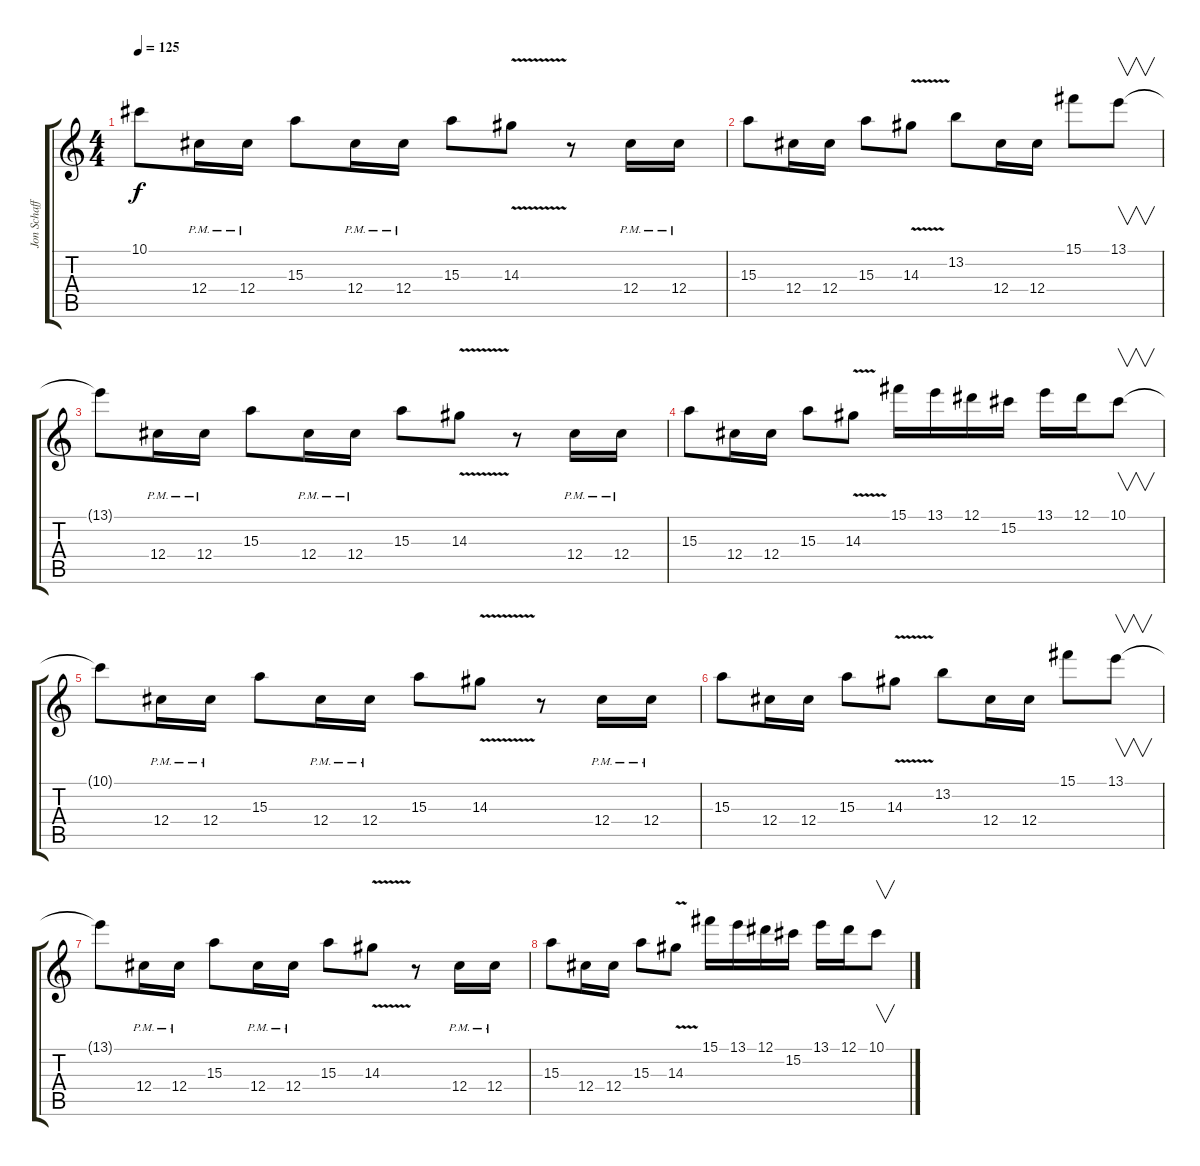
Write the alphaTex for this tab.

\track ("Jon Schaffer ou Jim Morris Lead" "Jon Schaff") {instrument electricguitarmuted}
\staff {score tabs}
\tuning (Eb4 Bb3 Gb3 Db3 Ab2 Eb2) {hide}
\ts (4 4)
\tempo 125
\clef g2
\ks c
10.1{t}.8{dy f} 12.4{pm}.16{balance 0} 12.4{pm}.16 15.3.8 12.4{pm}.16 12.4{pm}.16 15.3.8 14.3{v}.8 r.8 12.4{pm}.16 12.4{pm}.16 |
15.3.8 12.4.16 12.4.16 15.3.8 14.3{v}.8 13.2.8 12.4.16 12.4.16 15.1.8 13.1.8{v} |
13.1{t}.8 12.4{pm}.16{balance 16} 12.4{pm}.16 15.3.8 12.4{pm}.16 12.4{pm}.16 15.3.8 14.3{v}.8 r.8 12.4{pm}.16 12.4{pm}.16 |
15.3.8 12.4.16 12.4.16 15.3.8 14.3{v}.8 15.1.16 13.1.16 12.1.16 15.2.16 13.1.16 12.1.16 10.1.8{v} |
10.1{t}.8 12.4{pm}.16{volume 9 balance 0} 12.4{pm}.16 15.3.8 12.4{pm}.16 12.4{pm}.16 15.3.8 14.3{v}.8 r.8 12.4{pm}.16 12.4{pm}.16 |
15.3.8 12.4.16 12.4.16 15.3.8 14.3{v}.8 13.2.8{volume 7} 12.4.16 12.4.16 15.1.8 13.1.8{v} |
13.1{t}.8 12.4{pm}.16{balance 16} 12.4{pm}.16 15.3.8 12.4{pm}.16{volume 6} 12.4{pm}.16 15.3.8 14.3{v}.8 r.8 12.4{pm}.16 12.4{pm}.16 |
15.3.8{volume 5} 12.4.16 12.4.16 15.3.8 14.3{v}.8 15.1.16 13.1.16 12.1.16 15.2.16 13.1.16 12.1.16 10.1.8{v}
